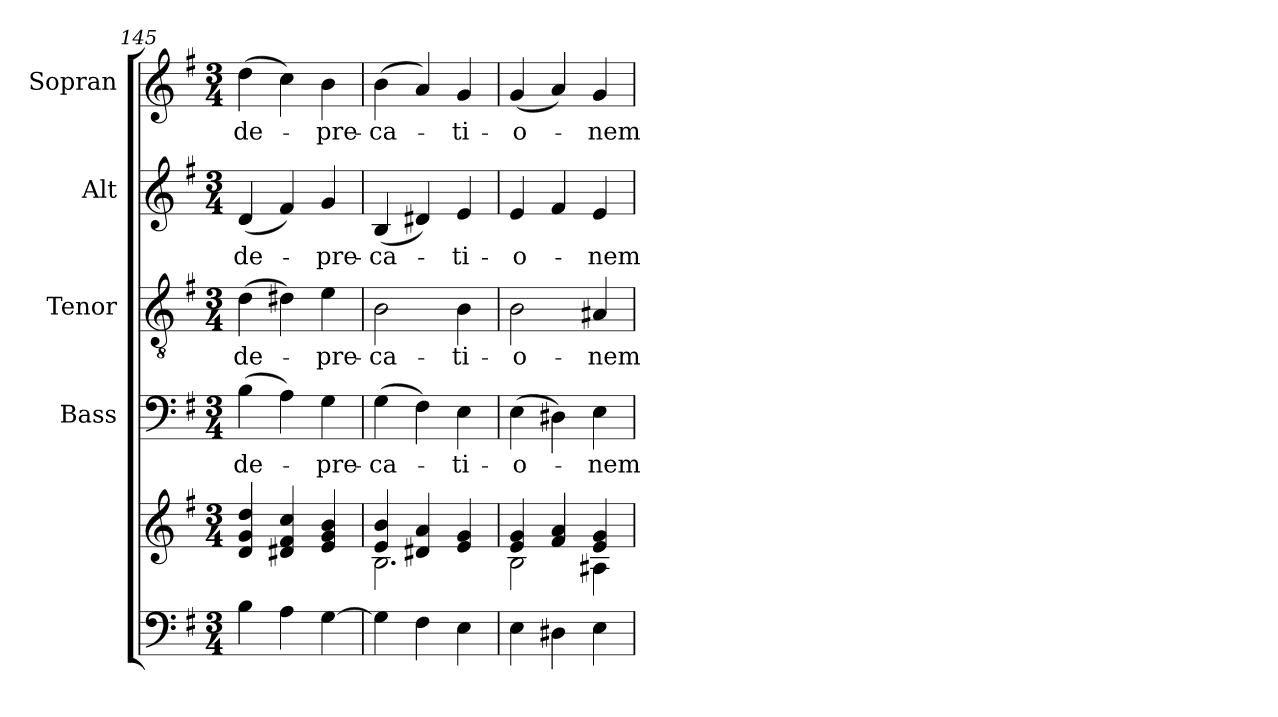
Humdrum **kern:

**kern	**kern	**kern	**text	**kern	**text	**kern	**text	**kern	**text
*part5	*part5	*part4	*part4	*part3	*part3	*part2	*part2	*part1	*part1
*staff6	*staff5	*staff4	*staff4	*staff3	*staff3	*staff2	*staff2	*staff1	*staff1
*	*	*I"Bass	*	*I"Tenor	*	*I"Alt	*	*I"Sopran	*
*	*	*I'B.	*	*I'T.	*	*I'A.	*	*I'S.	*
*clefF4	*clefG2	*clefF4	*	*clefGv2	*	*clefG2	*	*clefG2	*
*k[f#]	*k[f#]	*k[f#]	*	*k[f#]	*	*k[f#]	*	*k[f#]	*
*G:	*G:	*G:	*	*G:	*	*G:	*	*G:	*
*M3/4	*M3/4	*M3/4	*	*M3/4	*	*M3/4	*	*M3/4	*
=145	=145	=145	=145	=145	=145	=145	=145	=145	=145
!	!	!	!LO:LY:b	!	!LO:LY:b	!	!LO:LY:b	!	!LO:LY:b
4B\	4d/ 4g/ 4dd/	(>4B\	de-	(>4d\	de-	(<4d/	de-	(>4dd\	de-
4A\	4d#X/ 4f#/ 4cc/	4A\)	.	4d#X\)	.	4f#/)	.	4cc\)	.
!	!	!	!LO:LY:b	!	!LO:LY:b	!	!LO:LY:b	!	!LO:LY:b
[4G\	4e/ 4g/ 4b/	4G\	-pre-	4e\	-pre-	4g/	-pre-	4b\	-pre-
=146	=146	=146	=146	=146	=146	=146	=146	=146	=146
*	*^	*	*	*	*	*	*	*	*
!	!	!	!	!LO:LY:b	!	!LO:LY:b	!	!LO:LY:b	!	!LO:LY:b
4G\]	4e/ 4b/	2.B\	(>4G\	-ca-	2B\	-ca-	(<4B/	-ca-	(>4b\	-ca-
4F#\	4d#X/ 4a/	.	4F#\)	.	.	.	4d#X/)	.	4a/)	.
!	!	!	!	!LO:LY:b	!	!LO:LY:b	!	!LO:LY:b	!	!LO:LY:b
4E\	4e/ 4g/	.	4E\	-ti-	4B\	-ti-	4e/	-ti-	4g/	-ti-
=147	=147	=147	=147	=147	=147	=147	=147	=147	=147	=147
!	!	!	!	!LO:LY:b	!	!LO:LY:b	!	!LO:LY:b	!	!LO:LY:b
4E\	4e/ 4g/	2B\	(>4E\	-o-	2B\	-o-	4e/	-o-	(<4g/	-o-
4D#X\	4f#/ 4a/	.	4D#X\)	.	.	.	4f#/	.	4a/)	.
!	!	!	!	!LO:LY:b	!	!LO:LY:b	!	!LO:LY:b	!	!LO:LY:b
4E\	4e/ 4g/	4A#X\	4E\	-nem	4A#X/	-nem	4e/	-nem	4g/	-nem
*	*v	*v	*	*	*	*	*	*	*	*
=	=	=	=	=	=	=	=	=	=
*-	*-	*-	*-	*-	*-	*-	*-	*-	*-
